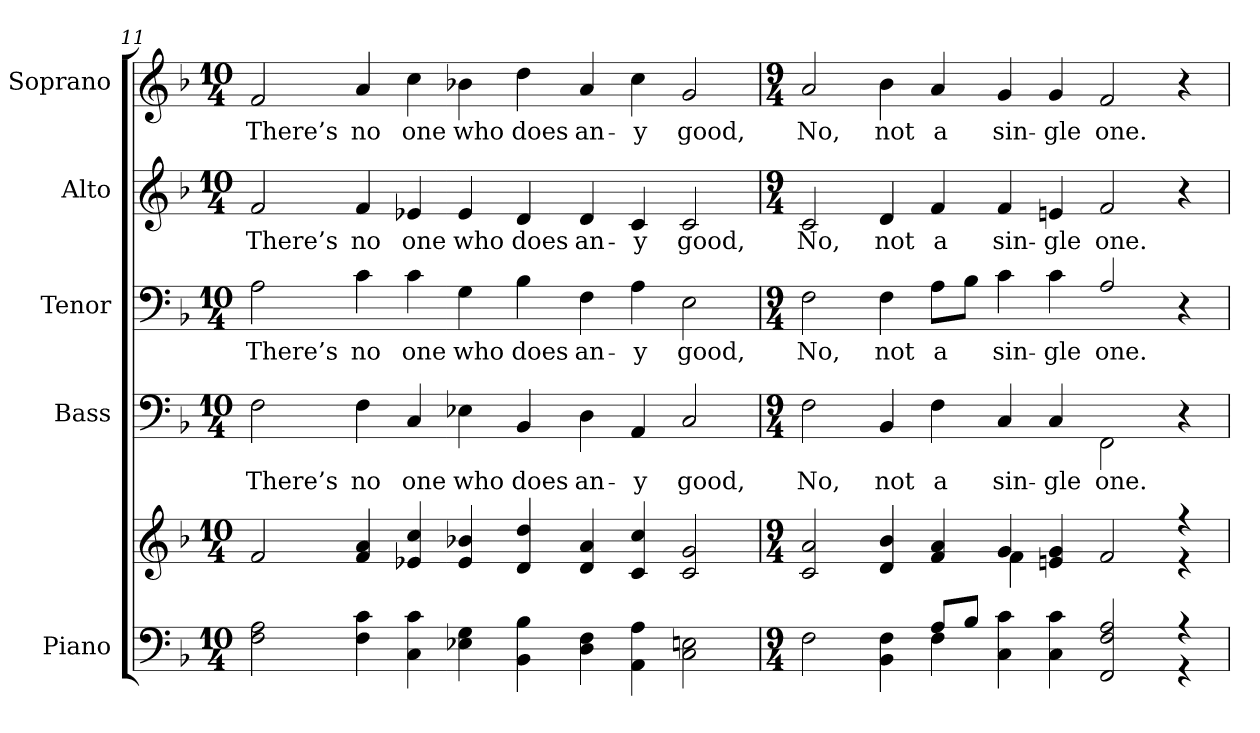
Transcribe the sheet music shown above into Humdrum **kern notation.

**kern	**kern	**kern	**text	**kern	**text	**kern	**text	**kern	**text
*part5	*part5	*part4	*part4	*part3	*part3	*part2	*part2	*part1	*part1
*staff6	*staff5	*staff4	*staff4	*staff3	*staff3	*staff2	*staff2	*staff1	*staff1
*I"Piano	*	*I"Bass	*	*I"Tenor	*	*I"Alto	*	*I"Soprano	*
*I'Pno.	*	*I'B.	*	*I'T.	*	*I'A.	*	*I'S.	*
!!LO:PB:g=z
*clefF4	*clefG2	*clefF4	*	*clefF4	*	*clefG2	*	*clefG2	*
*k[b-]	*k[b-]	*k[b-]	*	*k[b-]	*	*k[b-]	*	*k[b-]	*
*F:	*F:	*F:	*	*F:	*	*F:	*	*F:	*
*M10/4	*M10/4	*M10/4	*	*M10/4	*	*M10/4	*	*M10/4	*
=11	=11	=11	=11	=11	=11	=11	=11	=11	=11
*	*^	*	*	*	*	*	*	*	*
!	!	!	!	!LO:LY:b:color=#000000	!	!	!	!	!	!
!	!	!	!	!	!	!LO:LY:b:color=#000000	!	!	!	!
!	!	!	!	!	!	!	!	!LO:LY:b:color=#000000	!	!
!	!	!	!	!	!	!	!	!	!	!LO:LY:b:color=#000000
2Fi\ 2Ai	2fi/	2ryy	2Fi\	There’s	2Ai\	There’s	2fi/	There’s	2fi/	There’s
!	!	!	!	!LO:LY:b:color=#000000	!	!	!	!	!	!
!	!	!	!	!	!	!LO:LY:b:color=#000000	!	!	!	!
!	!	!	!	!	!	!	!	!LO:LY:b:color=#000000	!	!
!	!	!	!	!	!	!	!	!	!	!LO:LY:b:color=#000000
4Fi\ 4ci	4fi/ 4ai	1ryy	4Fi\	no	4ci\	no	4fi/	no	4ai/	no
!	!	!	!	!LO:LY:b:color=#000000	!	!	!	!	!	!
!	!	!	!	!	!	!LO:LY:b:color=#000000	!	!	!	!
!	!	!	!	!	!	!	!	!LO:LY:b:color=#000000	!	!
!	!	!	!	!	!	!	!	!	!	!LO:LY:b:color=#000000
4Ci\ 4ci	4e-Xi/ 4cci	.	4Ci/	one	4ci\	one	4e-Xi/	one	4cci\	one
!	!	!	!	!LO:LY:b:color=#000000	!	!	!	!	!	!
!	!	!	!	!	!	!LO:LY:b:color=#000000	!	!	!	!
!	!	!	!	!	!	!	!	!LO:LY:b:color=#000000	!	!
!	!	!	!	!	!	!	!	!	!	!LO:LY:b:color=#000000
4E-Xi\ 4Gi	4e-i/ 4b-Xi	.	4E-Xi\	who	4Gi\	who	4e-i/	who	4b-Xi\	who
!	!	!	!	!LO:LY:b:color=#000000	!	!	!	!	!	!
!	!	!	!	!	!	!LO:LY:b:color=#000000	!	!	!	!
!	!	!	!	!	!	!	!	!LO:LY:b:color=#000000	!	!
!	!	!	!	!	!	!	!	!	!	!LO:LY:b:color=#000000
4BB-i\ 4B-i	4di/ 4ddi	.	4BB-i/	does	4B-i\	does	4di/	does	4ddi\	does
!	!	!	!	!LO:LY:b:color=#000000	!	!	!	!	!	!
!	!	!	!	!	!	!LO:LY:b:color=#000000	!	!	!	!
!	!	!	!	!	!	!	!	!LO:LY:b:color=#000000	!	!
!	!	!	!	!	!	!	!	!	!	!LO:LY:b:color=#000000
4Di\ 4Fi	4di/ 4ai	1ryy	4Di\	an-	4Fi\	an-	4di/	an-	4ai/	an-
!	!	!	!	!LO:LY:b:color=#000000	!	!	!	!	!	!
!	!	!	!	!	!	!LO:LY:b:color=#000000	!	!	!	!
!	!	!	!	!	!	!	!	!LO:LY:b:color=#000000	!	!
!	!	!	!	!	!	!	!	!	!	!LO:LY:b:color=#000000
4AAi\ 4Ai	4ci/ 4cci	.	4AAi/	-y	4Ai\	-y	4ci/	-y	4cci\	-y
!	!	!	!	!LO:LY:b:color=#000000	!	!	!	!	!	!
!	!	!	!	!	!	!LO:LY:b:color=#000000	!	!	!	!
!	!	!	!	!	!	!	!	!LO:LY:b:color=#000000	!	!
!	!	!	!	!	!	!	!	!	!	!LO:LY:b:color=#000000
2Ci\ 2Eni	2ci/ 2gi	.	2Ci/	good,	2Ei\	good,	2ci/	good,	2gi/	good,
=12	=12	=12	=12	=12	=12	=12	=12	=12	=12	=12
*M9/4	*M9/4	*	*M9/4	*	*M9/4	*	*M9/4	*	*M9/4	*
*^	*	*	*	*	*	*	*	*	*	*
!	!	!	!	!	!LO:LY:b:color=#000000	!	!	!	!	!	!
!	!	!	!	!	!	!	!LO:LY:b:color=#000000	!	!	!	!
!	!	!	!	!	!	!	!	!	!LO:LY:b:color=#000000	!	!
!	!	!	!	!	!	!	!	!	!	!	!LO:LY:b:color=#000000
2Fi\	2ryy	2ci/ 2ai	1ryy	2Fi\	No,	2Fi\	No,	2ci/	No,	2ai/	No,
!	!	!	!	!	!LO:LY:b:color=#000000	!	!	!	!	!	!
!	!	!	!	!	!	!	!LO:LY:b:color=#000000	!	!	!	!
!	!	!	!	!	!	!	!	!	!LO:LY:b:color=#000000	!	!
!	!	!	!	!	!	!	!	!	!	!	!LO:LY:b:color=#000000
4BB-i\ 4Fi	4ryy	4di/ 4b-i	.	4BB-i/	not	4Fi\	not	4di/	not	4b-i\	not
!	!	!	!	!	!LO:LY:b:color=#000000	!	!	!	!	!	!
!	!	!	!	!	!	!	!LO:LY:b:color=#000000	!	!	!	!
!	!	!	!	!	!	!	!	!	!LO:LY:b:color=#000000	!	!
!	!	!	!	!	!	!	!	!	!	!	!LO:LY:b:color=#000000
8Ai/L	4Fi\	4fi/ 4ai	.	4Fi\	a	8Ai\L	a	4fi/	a	4ai/	a
8B-i/J	.	.	.	.	.	8B-i\J	.	.	.	.	.
!	!	!	!	!	!LO:LY:b:color=#000000	!	!	!	!	!	!
!	!	!	!	!	!	!	!LO:LY:b:color=#000000	!	!	!	!
!	!	!	!	!	!	!	!	!	!LO:LY:b:color=#000000	!	!
!	!	!	!	!	!	!	!	!	!	!	!LO:LY:b:color=#000000
4Ci\ 4ci	1ryy	4gi/	4fi\	4Ci/	sin-	4ci\	sin-	4fi/	sin-	4gi/	sin-
!	!	!	!	!	!LO:LY:b:color=#000000	!	!	!	!	!	!
!	!	!	!	!	!	!	!LO:LY:b:color=#000000	!	!	!	!
!	!	!	!	!	!	!	!	!	!LO:LY:b:color=#000000	!	!
!	!	!	!	!	!	!	!	!	!	!	!LO:LY:b:color=#000000
4Ci\ 4ci	.	4eni/ 4gi	4ryy	4Ci/	-gle	4ci\	-gle	4eni/	-gle	4gi/	-gle
!	!	!	!	!	!LO:LY:b:color=#000000	!	!	!	!	!	!
!	!	!	!	!	!	!	!LO:LY:b:color=#000000	!	!	!	!
!	!	!	!	!	!	!	!	!	!LO:LY:b:color=#000000	!	!
!	!	!	!	!	!	!	!	!	!	!	!LO:LY:b:color=#000000
2FFi/ 2Fi 2Ai	.	2fi/	2ryy	2FFi\	one.	2Ai/	one.	2fi/	one.	2fi/	one.
4r	4r	4r	4r	4r	.	4r	.	4r	.	4r	.
*v	*v	*	*	*	*	*	*	*	*	*	*
*	*v	*v	*	*	*	*	*	*	*	*
=	=	=	=	=	=	=	=	=	=
*-	*-	*-	*-	*-	*-	*-	*-	*-	*-
